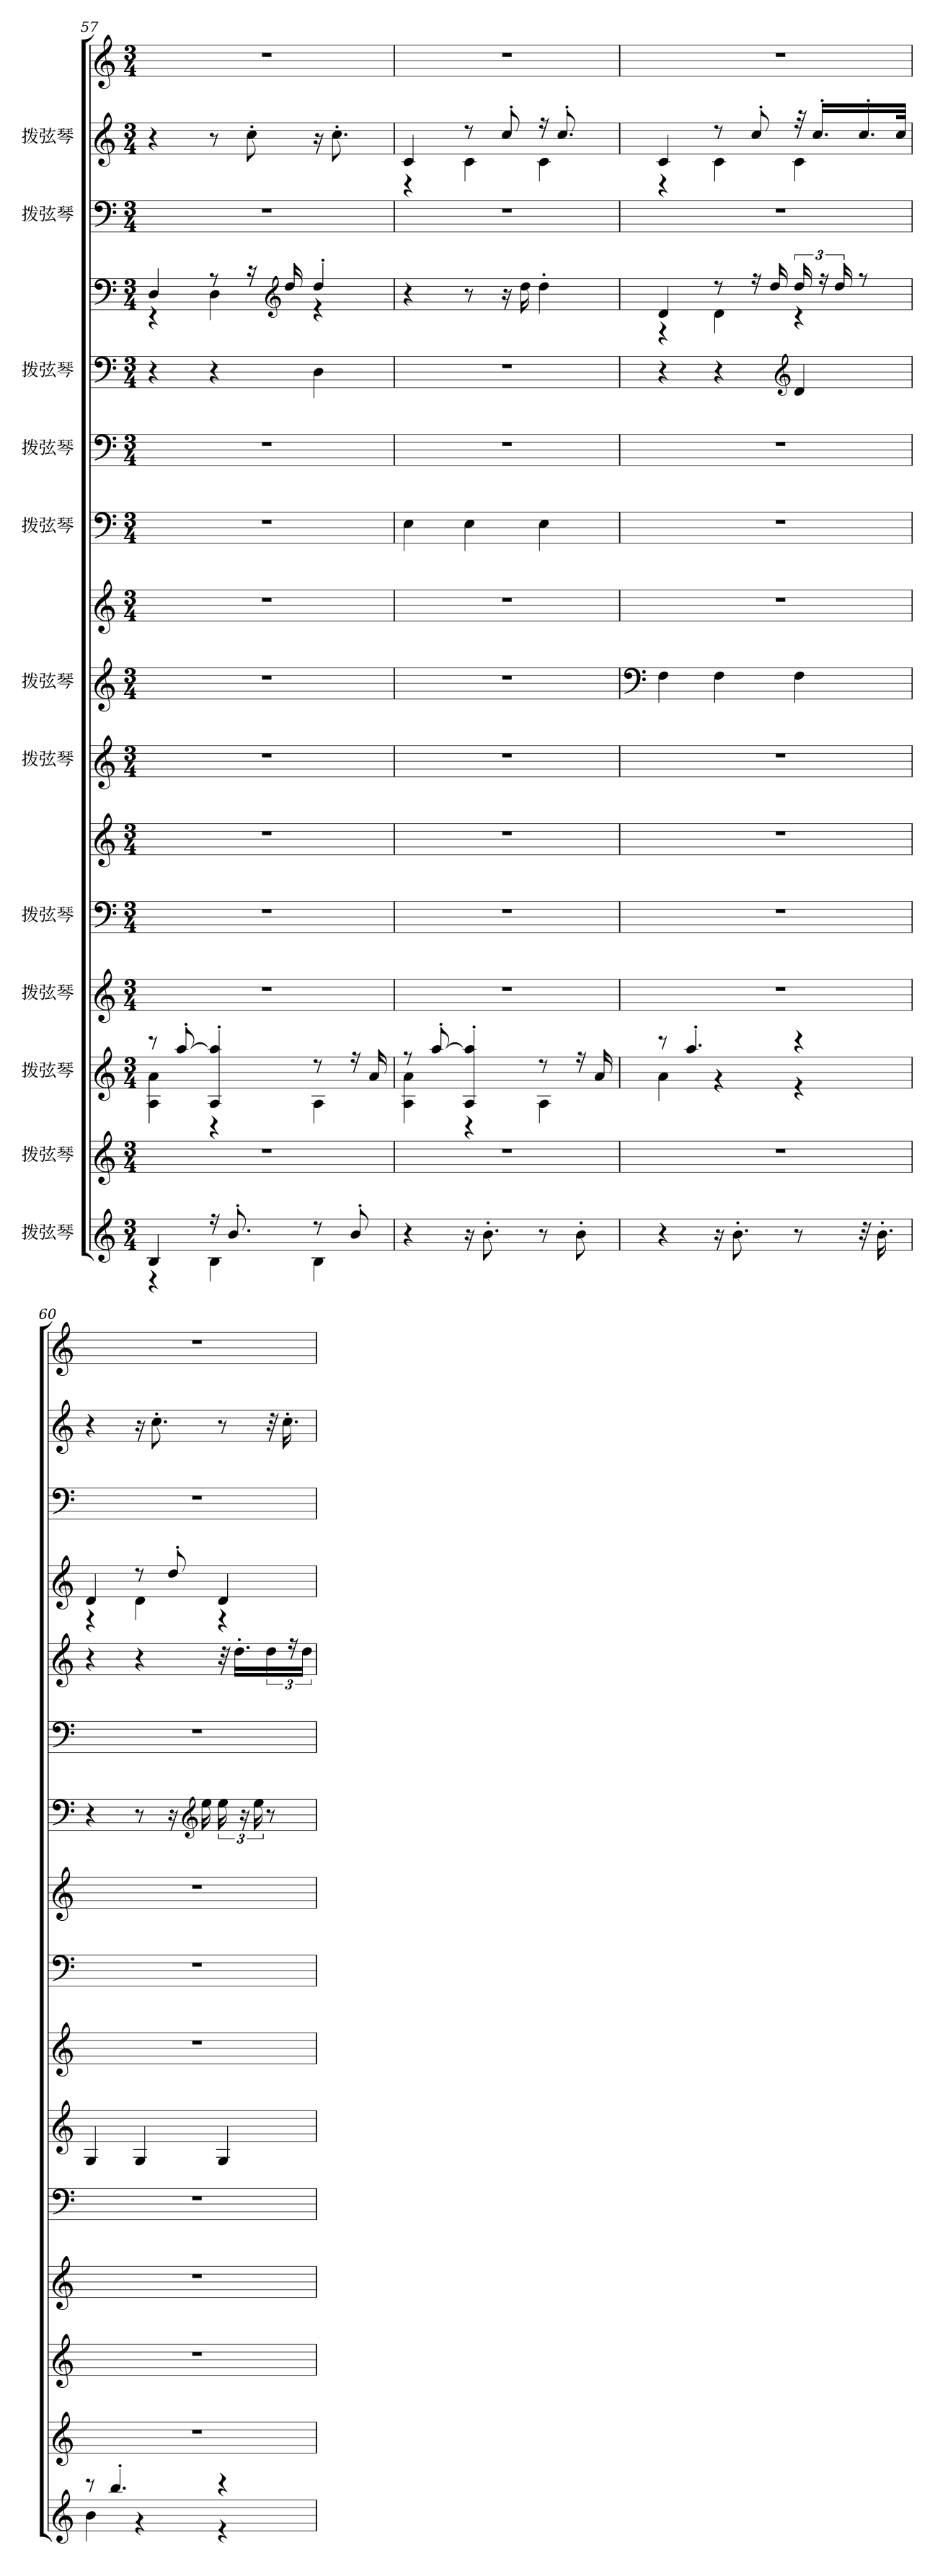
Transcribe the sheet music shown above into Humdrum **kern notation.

**kern	**kern	**kern	**kern	**kern	**kern	**kern	**kern	**kern	**kern	**kern	**kern	**kern	**kern	**kern	**kern
*part12	*part11	*part10	*part9	*part8	*part8	*part7	*part6	*part6	*part5	*part4	*part3	*part3	*part2	*part1	*part1
*staff16	*staff15	*staff14	*staff13	*staff12	*staff11	*staff10	*staff9	*staff8	*staff7	*staff6	*staff5	*staff4	*staff3	*staff2	*staff1
*I"拨弦琴	*I"拨弦琴	*I"拨弦琴	*I"拨弦琴	*I"拨弦琴	*	*I"拨弦琴	*I"拨弦琴	*	*I"拨弦琴	*I"拨弦琴	*I"拨弦琴	*	*I"拨弦琴	*I"拨弦琴	*
!!LO:PB:g=z
*clefG2	*clefG2	*clefG2	*clefG2	*clefF4	*clefG2	*clefG2	*clefG2	*clefG2	*clefF4	*clefF4	*clefF4	*clefF4	*clefF4	*clefG2	*clefG2
*k[]	*k[]	*k[]	*k[]	*k[]	*k[]	*k[]	*k[]	*k[]	*k[]	*k[]	*k[]	*k[]	*k[]	*k[]	*k[]
*M3/4	*M3/4	*M3/4	*M3/4	*M3/4	*M3/4	*M3/4	*M3/4	*M3/4	*M3/4	*M3/4	*M3/4	*M3/4	*M3/4	*M3/4	*M3/4
=57	=57	=57	=57	=57	=57	=57	=57	=57	=57	=57	=57	=57	=57	=57	=57
*^	*	*^	*	*	*	*	*	*	*	*	*	*^	*	*	*
4B/	4r	2.r	8r	4A\ 4a\	2.r	2.r	2.r	2.r	2.r	2.r	2.r	2.r	4r	4D/	4r	2.r	4r	2.r
.	.	.	[8aa'/	.	.	.	.	.	.	.	.	.	.	.	.	.	.	.
16r	4B\	.	4A/' 4aa/]'	4r	.	.	.	.	.	.	.	.	4r	8r	4D\	.	8r	.
8.b'/	.	.	.	.	.	.	.	.	.	.	.	.	.	.	.	.	.	.
.	.	.	.	.	.	.	.	.	.	.	.	.	.	16r	.	.	8cc'\	.
*	*	*	*	*	*	*	*	*	*	*	*	*	*	*clefG2	*	*	*	*
.	.	.	.	.	.	.	.	.	.	.	.	.	.	16dd/	.	.	.	.
8r	4B\	.	8r	4A\	.	.	.	.	.	.	.	.	4D\	4dd'/	4r	.	16r	.
.	.	.	.	.	.	.	.	.	.	.	.	.	.	.	.	.	8.cc'\	.
8b'/	.	.	16r	.	.	.	.	.	.	.	.	.	.	.	.	.	.	.
.	.	.	16a/	.	.	.	.	.	.	.	.	.	.	.	.	.	.	.
*v	*v	*	*	*	*	*	*	*	*	*	*	*	*	*v	*v	*	*	*
=58	=58	=58	=58	=58	=58	=58	=58	=58	=58	=58	=58	=58	=58	=58	=58	=58
*	*	*	*	*	*	*	*	*	*	*	*	*	*	*	*^	*
4r	2.r	8r	4A\ 4a\	2.r	2.r	2.r	2.r	2.r	2.r	4E\	2.r	2.r	4r	2.r	4c/	4r	2.r
.	.	[8aa'/	.	.	.	.	.	.	.	.	.	.	.	.	.	.	.
16r	.	4A/' 4aa/]'	4r	.	.	.	.	.	.	4E\	.	.	8r	.	8r	4c\	.
8.b'\	.	.	.	.	.	.	.	.	.	.	.	.	.	.	.	.	.
.	.	.	.	.	.	.	.	.	.	.	.	.	16r	.	8cc'/	.	.
.	.	.	.	.	.	.	.	.	.	.	.	.	16dd\	.	.	.	.
8r	.	8r	4A\	.	.	.	.	.	.	4E\	.	.	4dd'\	.	16r	4c\	.
.	.	.	.	.	.	.	.	.	.	.	.	.	.	.	8.cc'/	.	.
8b'\	.	16r	.	.	.	.	.	.	.	.	.	.	.	.	.	.	.
.	.	16a/	.	.	.	.	.	.	.	.	.	.	.	.	.	.	.
=59	=59	=59	=59	=59	=59	=59	=59	=59	=59	=59	=59	=59	=59	=59	=59	=59	=59
*	*	*	*	*	*	*	*	*clefF4	*	*	*	*	*	*	*	*	*
*	*	*	*	*	*	*	*	*	*	*	*	*	*^	*	*	*	*
4r	2.r	8r	4a\	2.r	2.r	2.r	2.r	4F\	2.r	2.r	2.r	4r	4d/	4r	2.r	4c/	4r	2.r
.	.	4.aa'/	.	.	.	.	.	.	.	.	.	.	.	.	.	.	.	.
16r	.	.	4r	.	.	.	.	4F\	.	.	.	4r	8r	4d\	.	8r	4c\	.
8.b'\	.	.	.	.	.	.	.	.	.	.	.	.	.	.	.	.	.	.
.	.	.	.	.	.	.	.	.	.	.	.	.	16r	.	.	8cc'/	.	.
.	.	.	.	.	.	.	.	.	.	.	.	.	16dd/	.	.	.	.	.
*	*	*	*	*	*	*	*	*	*	*	*	*clefG2	*	*	*	*	*	*
8r	.	4r	4r	.	.	.	.	4F\	.	.	.	4d/	24dd/	4r	.	32r	4c\	.
.	.	.	.	.	.	.	.	.	.	.	.	.	.	.	.	16.cc'/LL	.	.
.	.	.	.	.	.	.	.	.	.	.	.	.	24r	.	.	.	.	.
.	.	.	.	.	.	.	.	.	.	.	.	.	24dd/	.	.	.	.	.
32r	.	.	.	.	.	.	.	.	.	.	.	.	8r	.	.	16.cc'/	.	.
16.b'\	.	.	.	.	.	.	.	.	.	.	.	.	.	.	.	.	.	.
.	.	.	.	.	.	.	.	.	.	.	.	.	.	.	.	32cc/JJk	.	.
*	*	*v	*v	*	*	*	*	*	*	*	*	*	*	*	*	*v	*v	*
!!LO:PB:g=z
=60	=60	=60	=60	=60	=60	=60	=60	=60	=60	=60	=60	=60	=60	=60	=60	=60
*^	*	*	*	*	*	*	*	*	*	*	*	*	*	*	*	*
8r	4b\	2.r	2.r	2.r	2.r	4G/	2.r	2.r	2.r	4r	2.r	4r	4d/	4r	2.r	4r	2.r
4.bb'/	.	.	.	.	.	.	.	.	.	.	.	.	.	.	.	.	.
.	4r	.	.	.	.	4G/	.	.	.	8r	.	4r	8r	4d\	.	16r	.
.	.	.	.	.	.	.	.	.	.	.	.	.	.	.	.	8.cc'\	.
.	.	.	.	.	.	.	.	.	.	16r	.	.	8dd'/	.	.	.	.
*	*	*	*	*	*	*	*	*	*	*clefG2	*	*	*	*	*	*	*
.	.	.	.	.	.	.	.	.	.	16ee\	.	.	.	.	.	.	.
4r	4r	.	.	.	.	4G/	.	.	.	24ee\	.	32r	4d/	4r	.	8r	.
.	.	.	.	.	.	.	.	.	.	.	.	16.dd'\LL	.	.	.	.	.
.	.	.	.	.	.	.	.	.	.	24r	.	.	.	.	.	.	.
.	.	.	.	.	.	.	.	.	.	24ee\	.	.	.	.	.	.	.
.	.	.	.	.	.	.	.	.	.	8r	.	24dd\JJ	.	.	.	32r	.
.	.	.	.	.	.	.	.	.	.	.	.	.	.	.	.	16.cc'\	.
.	.	.	.	.	.	.	.	.	.	.	.	24r	.	.	.	.	.
.	.	.	.	.	.	.	.	.	.	.	.	24dd\	.	.	.	.	.
*v	*v	*	*	*	*	*	*	*	*	*	*	*	*v	*v	*	*	*
=	=	=	=	=	=	=	=	=	=	=	=	=	=	=	=
*-	*-	*-	*-	*-	*-	*-	*-	*-	*-	*-	*-	*-	*-	*-	*-
